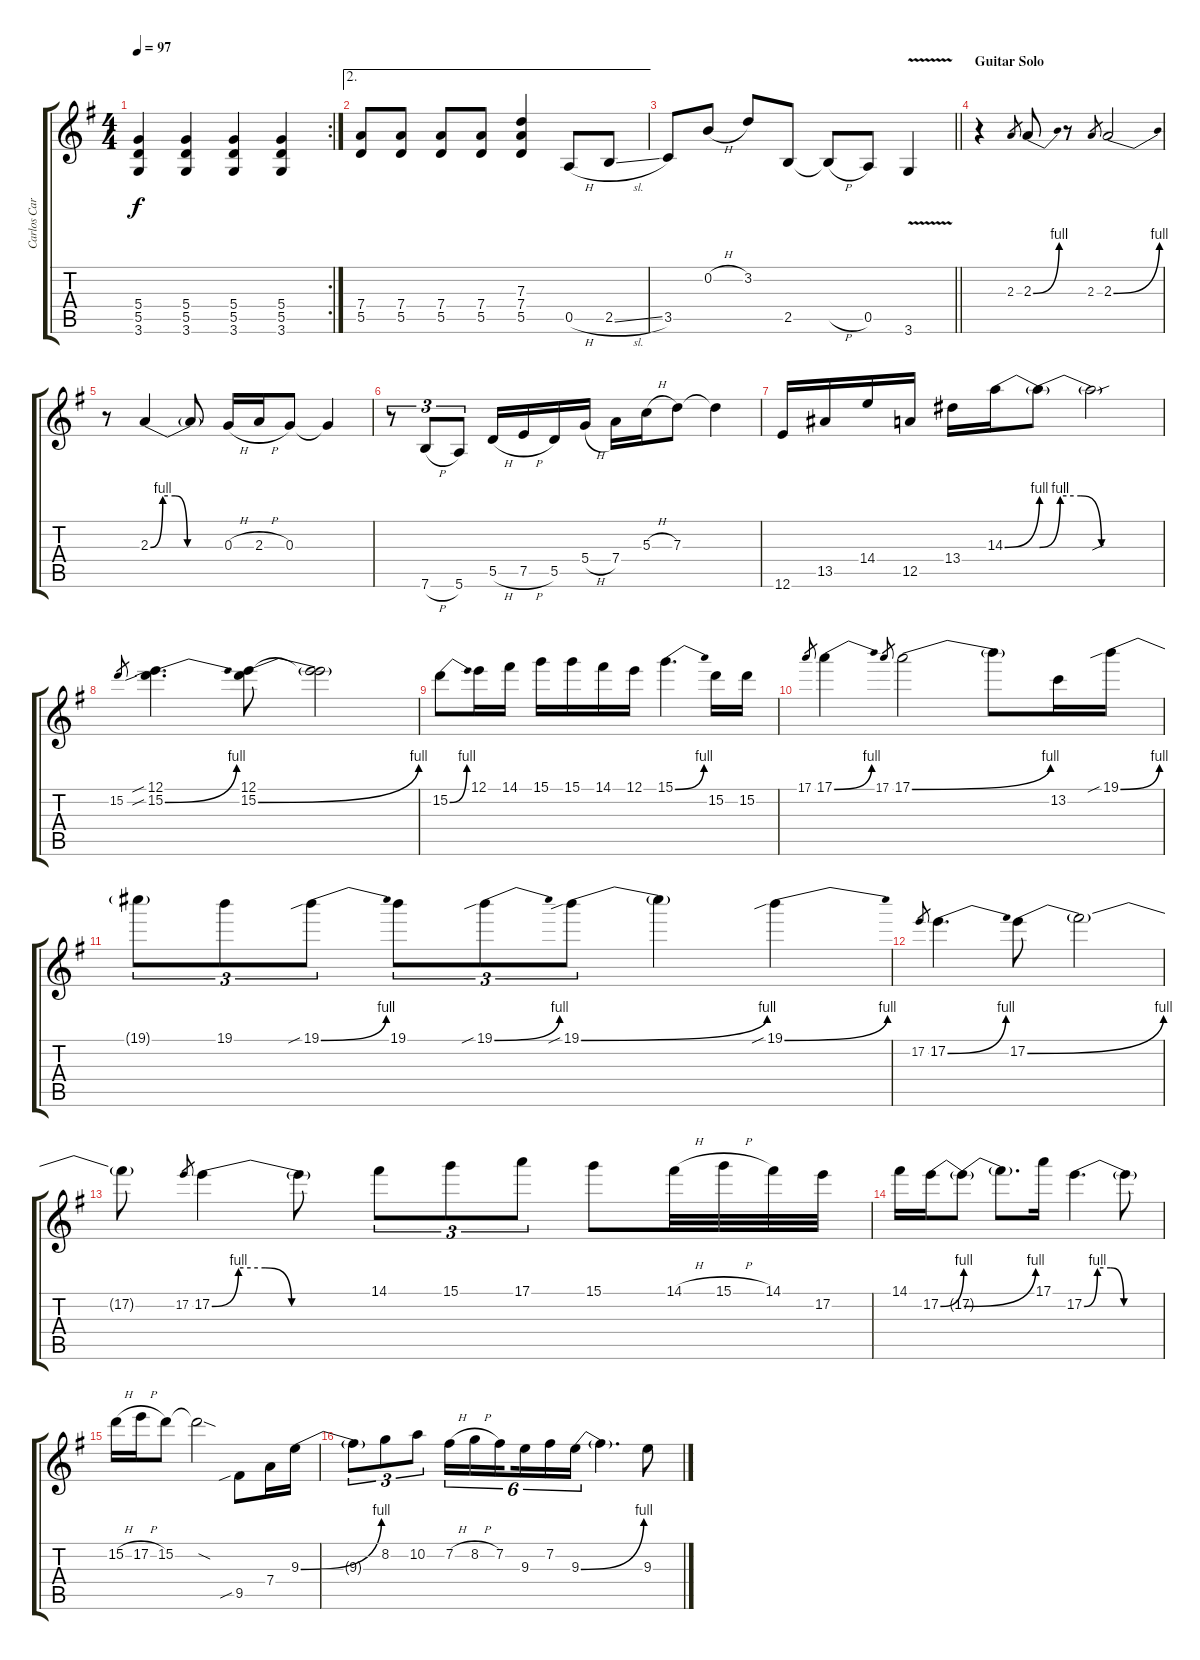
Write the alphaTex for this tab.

\track ("Carlos Carvazo" "Carlos Car") {instrument distortionguitar}
\staff {score tabs}
\tuning (E4 B3 G3 D3 A2 E2) {hide}
\rc 2
\ts (4 4)
\tempo 97
\clef g2
\ks g
(5.4 5.5 3.6).4{dy f} (5.4 5.5 3.6).4 (5.4 5.5 3.6).4 (5.4 5.5 3.6).4 |
\ae 2
(7.4 5.5).8 (7.4 5.5).8 (7.4 5.5).8 (7.4 5.5).8 (7.3 7.4 5.5).4 0.5{h}.8 2.5{sl}.8 |
\barLineRight lightlight
3.5.8 0.2{h}.8 3.2.8 2.5.8 2.5{h t}.8 0.5.8 3.6{v}.4 |
\section ("" "Guitar Solo")
r.4 2.3.8{gr} 2.3{be (bend 0 0 60 4)}.8 r.8 2.3.8{gr} 2.3{be (bend 0 0 60 4)}.2 |
r.8 2.3{be (custom 0 0 10 4 20 4 30 0 60 0)}.4 2.3{t}.8 0.3{h}.16 2.3{h}.16 0.3.8 0.3{t}.4 |
r.8{tu (3 2)} 7.6{h}.8{tu (3 2)} 5.6.8{tu (3 2)} 5.5{h}.16 7.5{h}.16 5.5.16 5.4{h}.16 7.4.16 5.3{h}.16 7.3.8 7.3{t}.4 |
12.6.16 13.5.16 14.4.16 12.5.16 13.4.16 14.3{be (bend 0 0 60 4)}.16 14.3{be (custom 0 0 10 4 20 4 30 0 60 0) t}.8 14.3{sou t}.2 |
15.2.8{gr} (12.1{sib} 15.2{be (bend 0 0 60 4) sib}).4{d} (12.1 15.2{be (bend 0 0 60 4)}).8 (12.1{t} 15.2{t}).2 |
15.2{be (bend 0 0 60 4)}.8 12.1.16 14.1.16 15.1.16 15.1.16 14.1.16 12.1.16 15.1{be (bend 0 0 60 4)}.4{d} 15.2.16 15.2.16 |
17.1.8{gr} 17.1{be (bend 0 0 60 4)}.4 17.1.8{gr} 17.1{be (bend 0 0 60 4)}.2 17.1{t}.8 13.2.16 19.1{be (bend 0 0 60 4) sib}.16 |
19.1{t}.8{tu (3 2)} 19.1.8{tu (3 2)} 19.1{be (bend 0 0 60 4) sib}.8{tu (3 2)} 19.1.8{tu (3 2)} 19.1{be (bend 0 0 60 4) sib}.8{tu (3 2)} 19.1{be (bend 0 0 60 4) sib}.8{tu (3 2)} 19.1{t}.4 19.1{be (bend 0 0 60 4) sib}.4 |
17.2.8{gr} 17.2{be (bend 0 0 60 4)}.4{d} 17.2{be (bend 0 0 60 4)}.8 17.2{t}.2 |
17.2{t}.8 17.2.8{gr} 17.2{be (custom 0 0 10 4 20 4 30 0 60 0)}.4 17.2{t}.8 14.1.8{tu (3 2)} 15.1.8{tu (3 2)} 17.1.8{tu (3 2)} 15.1.8 14.1{h}.32 15.1{h}.32 14.1.32 17.2.32 |
14.1.16 17.2{be (bend 0 0 60 4)}.16 17.2{be (bend 0 0 60 4) t}.8 17.2{t}.8{d} 17.1.16 17.2{be (custom 0 0 10 4 20 4 30 0 60 0)}.4{d} 17.2{t}.8 |
15.2{h}.16 17.2{h}.16 15.2.8 15.2{sod t}.2 9.5{sib}.8 7.4.16 9.3{be (bend 0 0 60 4)}.16 |
9.3{t}.8{tu (3 2)} 8.2.8{tu (3 2)} 10.2.8{tu (3 2)} 7.2{h}.16{tu (6 4)} 8.2{h}.16{tu (6 4)} 7.2.16{tu (6 4) beam splitsecondary} 9.3.16{tu (6 4)} 7.2.16{tu (6 4)} 9.3{be (bend 0 0 60 4)}.16{tu (6 4)} 9.3{t}.4{d} 9.3.8
